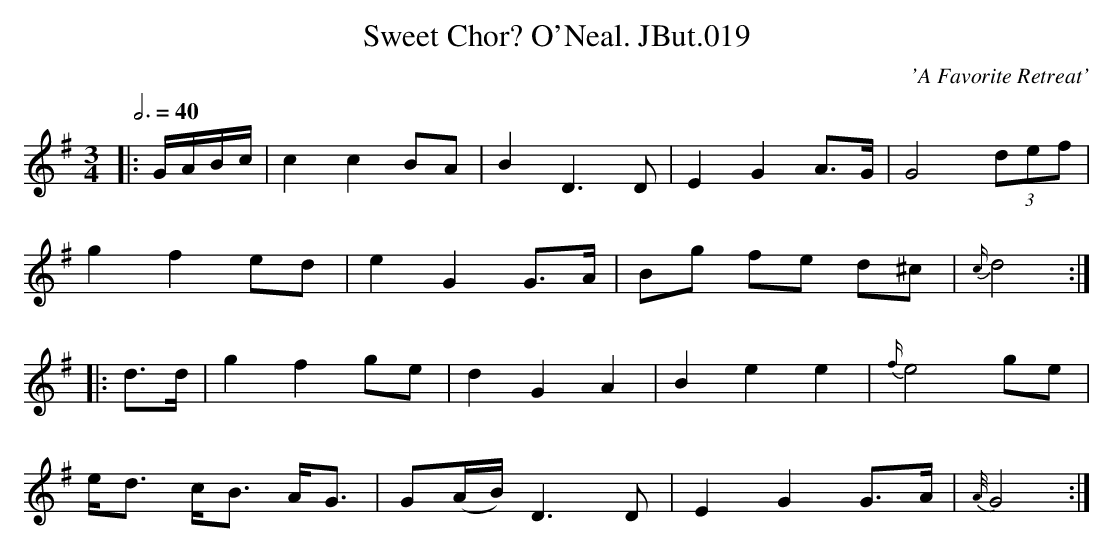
X:1
T:Sweet Chor? O'Neal. JBut.019
C:'A Favorite Retreat'
M:3/4
L:1/8
Q:3/4=40
K:G
|:G/A/B/c/|c2c2BA|B2D3D|E2G2A>G|G4(3def|
g2f2ed|e2G2G>A|Bg fe d^c|{c/}d4:|
|:d>d|g2f2ge|d2G2A2|B2e2e2|{f/}e4ge|
e<d c<B A<G|G(A/B/)D3D|E2G2G>A|{A//}G4:|
